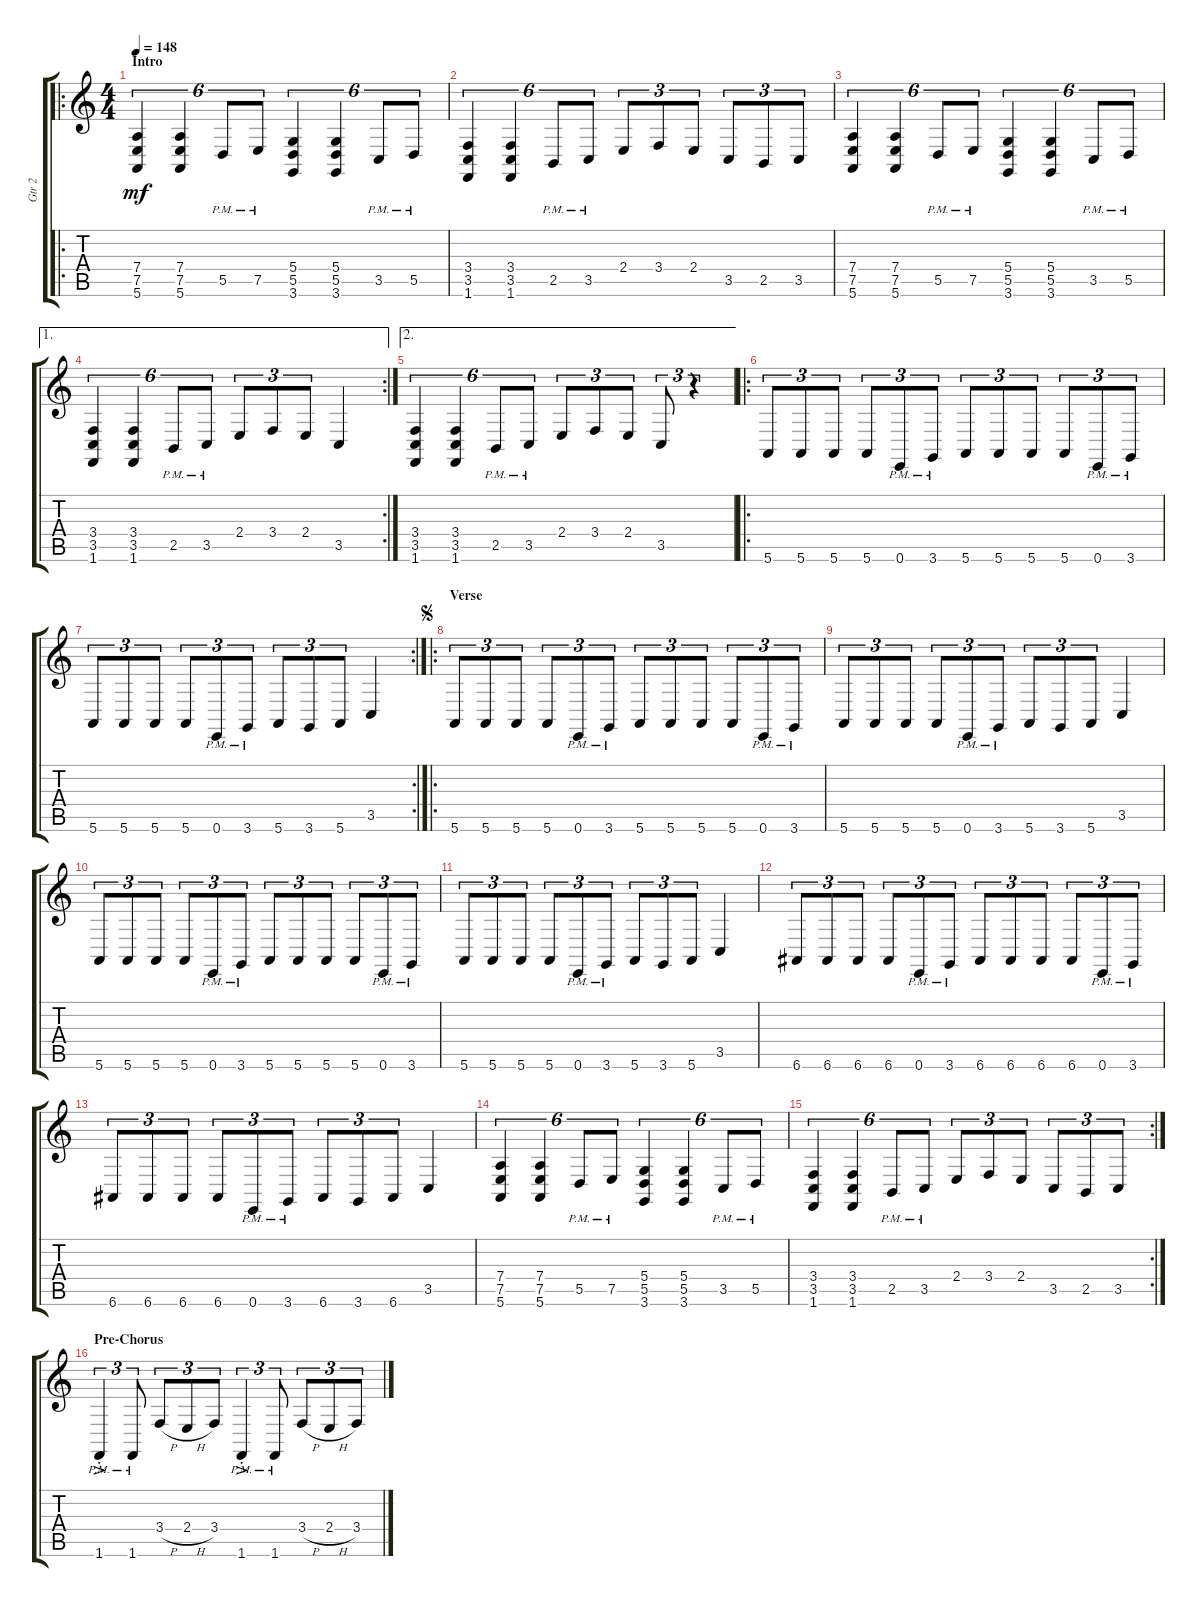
\track ("Gtr 2" "Gtr 2") {instrument acousticgrandpiano}
\staff {score tabs}
\tuning (E4 B3 G3 D3 A2 E2) {hide}
\ro
\ts (4 4)
\section ("" "Intro")
\tempo 148
\clef g2
\ks c
(7.4 7.5 5.6).4{tu (6 4) dy mf instrument acousticgrandpiano} (7.4 7.5 5.6).4{tu (6 4)} 5.5{pm}.8{tu (6 4)} 7.5{pm}.8{tu (6 4)} (5.4 5.5 3.6).4{tu (6 4)} (5.4 5.5 3.6).4{tu (6 4)} 3.5{pm}.8{tu (6 4)} 5.5{pm}.8{tu (6 4)} |
(3.4 3.5 1.6).4{tu (6 4)} (3.4 3.5 1.6).4{tu (6 4)} 2.5{pm}.8{tu (6 4)} 3.5{pm}.8{tu (6 4)} 2.4.8{tu (3 2)} 3.4.8{tu (3 2)} 2.4.8{tu (3 2)} 3.5.8{tu (3 2)} 2.5.8{tu (3 2)} 3.5.8{tu (3 2)} |
(7.4 7.5 5.6).4{tu (6 4)} (7.4 7.5 5.6).4{tu (6 4)} 5.5{pm}.8{tu (6 4)} 7.5{pm}.8{tu (6 4)} (5.4 5.5 3.6).4{tu (6 4)} (5.4 5.5 3.6).4{tu (6 4)} 3.5{pm}.8{tu (6 4)} 5.5{pm}.8{tu (6 4)} |
\ae 1
\rc 2
(3.4 3.5 1.6).4{tu (6 4)} (3.4 3.5 1.6).4{tu (6 4)} 2.5{pm}.8{tu (6 4)} 3.5{pm}.8{tu (6 4)} 2.4.8{tu (3 2)} 3.4.8{tu (3 2)} 2.4.8{tu (3 2)} 3.5.4 |
\ae 2
(3.4 3.5 1.6).4{tu (6 4)} (3.4 3.5 1.6).4{tu (6 4)} 2.5{pm}.8{tu (6 4)} 3.5{pm}.8{tu (6 4)} 2.4.8{tu (3 2)} 3.4.8{tu (3 2)} 2.4.8{tu (3 2)} 3.5.8{tu (3 2)} r.4{tu (3 2)} |
\ro
5.6.8{tu (3 2)} 5.6.8{tu (3 2)} 5.6.8{tu (3 2)} 5.6.8{tu (3 2)} 0.6{pm}.8{tu (3 2)} 3.6{pm}.8{tu (3 2)} 5.6.8{tu (3 2)} 5.6.8{tu (3 2)} 5.6.8{tu (3 2)} 5.6.8{tu (3 2)} 0.6{pm}.8{tu (3 2)} 3.6{pm}.8{tu (3 2)} |
\rc 2
5.6.8{tu (3 2)} 5.6.8{tu (3 2)} 5.6.8{tu (3 2)} 5.6.8{tu (3 2)} 0.6{pm}.8{tu (3 2)} 3.6{pm}.8{tu (3 2)} 5.6.8{tu (3 2)} 3.6.8{tu (3 2)} 5.6.8{tu (3 2)} 3.5.4 |
\ro
\section ("" "Verse")
\jump segno
5.6.8{tu (3 2)} 5.6.8{tu (3 2)} 5.6.8{tu (3 2)} 5.6.8{tu (3 2)} 0.6{pm}.8{tu (3 2)} 3.6{pm}.8{tu (3 2)} 5.6.8{tu (3 2)} 5.6.8{tu (3 2)} 5.6.8{tu (3 2)} 5.6.8{tu (3 2)} 0.6{pm}.8{tu (3 2)} 3.6{pm}.8{tu (3 2)} |
5.6.8{tu (3 2)} 5.6.8{tu (3 2)} 5.6.8{tu (3 2)} 5.6.8{tu (3 2)} 0.6{pm}.8{tu (3 2)} 3.6{pm}.8{tu (3 2)} 5.6.8{tu (3 2)} 3.6.8{tu (3 2)} 5.6.8{tu (3 2)} 3.5.4 |
5.6.8{tu (3 2)} 5.6.8{tu (3 2)} 5.6.8{tu (3 2)} 5.6.8{tu (3 2)} 0.6{pm}.8{tu (3 2)} 3.6{pm}.8{tu (3 2)} 5.6.8{tu (3 2)} 5.6.8{tu (3 2)} 5.6.8{tu (3 2)} 5.6.8{tu (3 2)} 0.6{pm}.8{tu (3 2)} 3.6{pm}.8{tu (3 2)} |
5.6.8{tu (3 2)} 5.6.8{tu (3 2)} 5.6.8{tu (3 2)} 5.6.8{tu (3 2)} 0.6{pm}.8{tu (3 2)} 3.6{pm}.8{tu (3 2)} 5.6.8{tu (3 2)} 3.6.8{tu (3 2)} 5.6.8{tu (3 2)} 3.5.4 |
6.6.8{tu (3 2)} 6.6.8{tu (3 2)} 6.6.8{tu (3 2)} 6.6.8{tu (3 2)} 0.6{pm}.8{tu (3 2)} 3.6{pm}.8{tu (3 2)} 6.6.8{tu (3 2)} 6.6.8{tu (3 2)} 6.6.8{tu (3 2)} 6.6.8{tu (3 2)} 0.6{pm}.8{tu (3 2)} 3.6{pm}.8{tu (3 2)} |
6.6.8{tu (3 2)} 6.6.8{tu (3 2)} 6.6.8{tu (3 2)} 6.6.8{tu (3 2)} 0.6{pm}.8{tu (3 2)} 3.6{pm}.8{tu (3 2)} 6.6.8{tu (3 2)} 3.6.8{tu (3 2)} 6.6.8{tu (3 2)} 3.5.4 |
(7.4 7.5 5.6).4{tu (6 4)} (7.4 7.5 5.6).4{tu (6 4)} 5.5{pm}.8{tu (6 4)} 7.5{pm}.8{tu (6 4)} (5.4 5.5 3.6).4{tu (6 4)} (5.4 5.5 3.6).4{tu (6 4)} 3.5{pm}.8{tu (6 4)} 5.5{pm}.8{tu (6 4)} |
\rc 2
(3.4 3.5 1.6).4{tu (6 4)} (3.4 3.5 1.6).4{tu (6 4)} 2.5{pm}.8{tu (6 4)} 3.5{pm}.8{tu (6 4)} 2.4.8{tu (3 2)} 3.4.8{tu (3 2)} 2.4.8{tu (3 2)} 3.5.8{tu (3 2)} 2.5.8{tu (3 2)} 3.5.8{tu (3 2)} |
\section ("" "Pre-Chorus")
1.6{ac pm st}.4{tu (3 2)} 1.6{pm}.8{tu (3 2)} 3.4{h}.8{tu (3 2)} 2.4{h}.8{tu (3 2)} 3.4.8{tu (3 2)} 1.6{ac pm st}.4{tu (3 2)} 1.6{pm}.8{tu (3 2)} 3.4{h}.8{tu (3 2)} 2.4{h}.8{tu (3 2)} 3.4.8{tu (3 2)}
